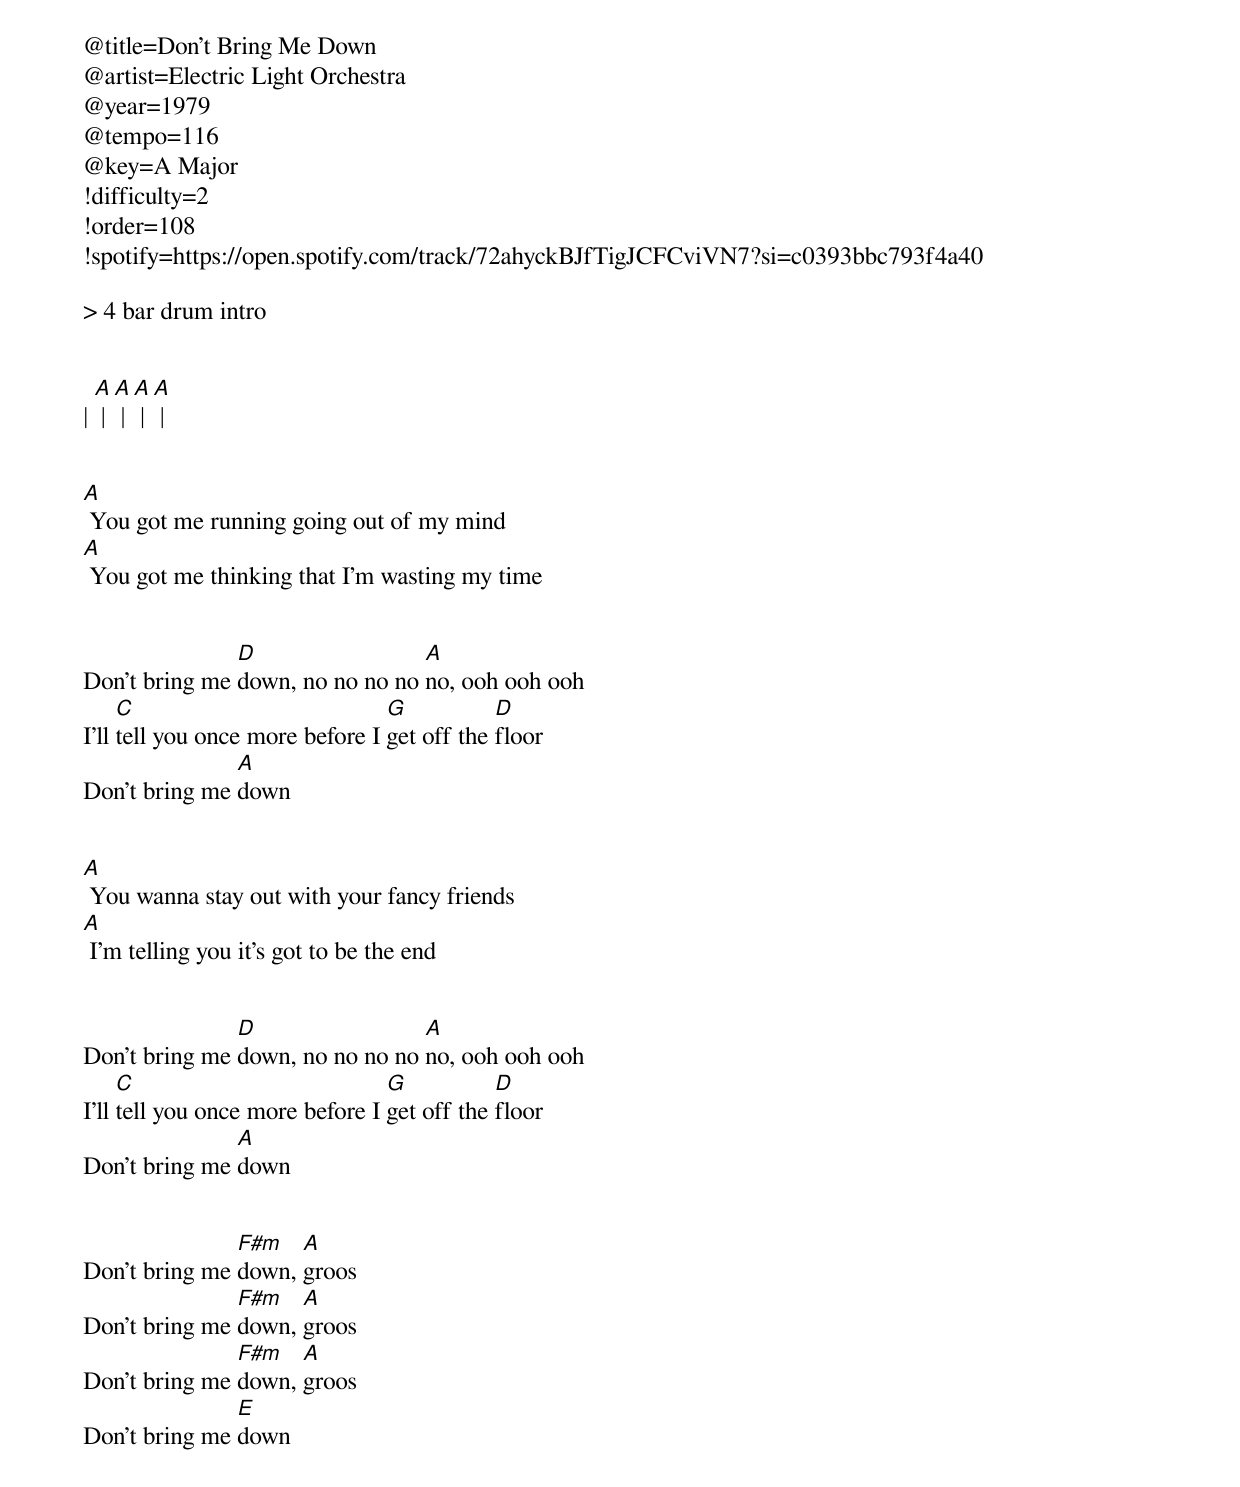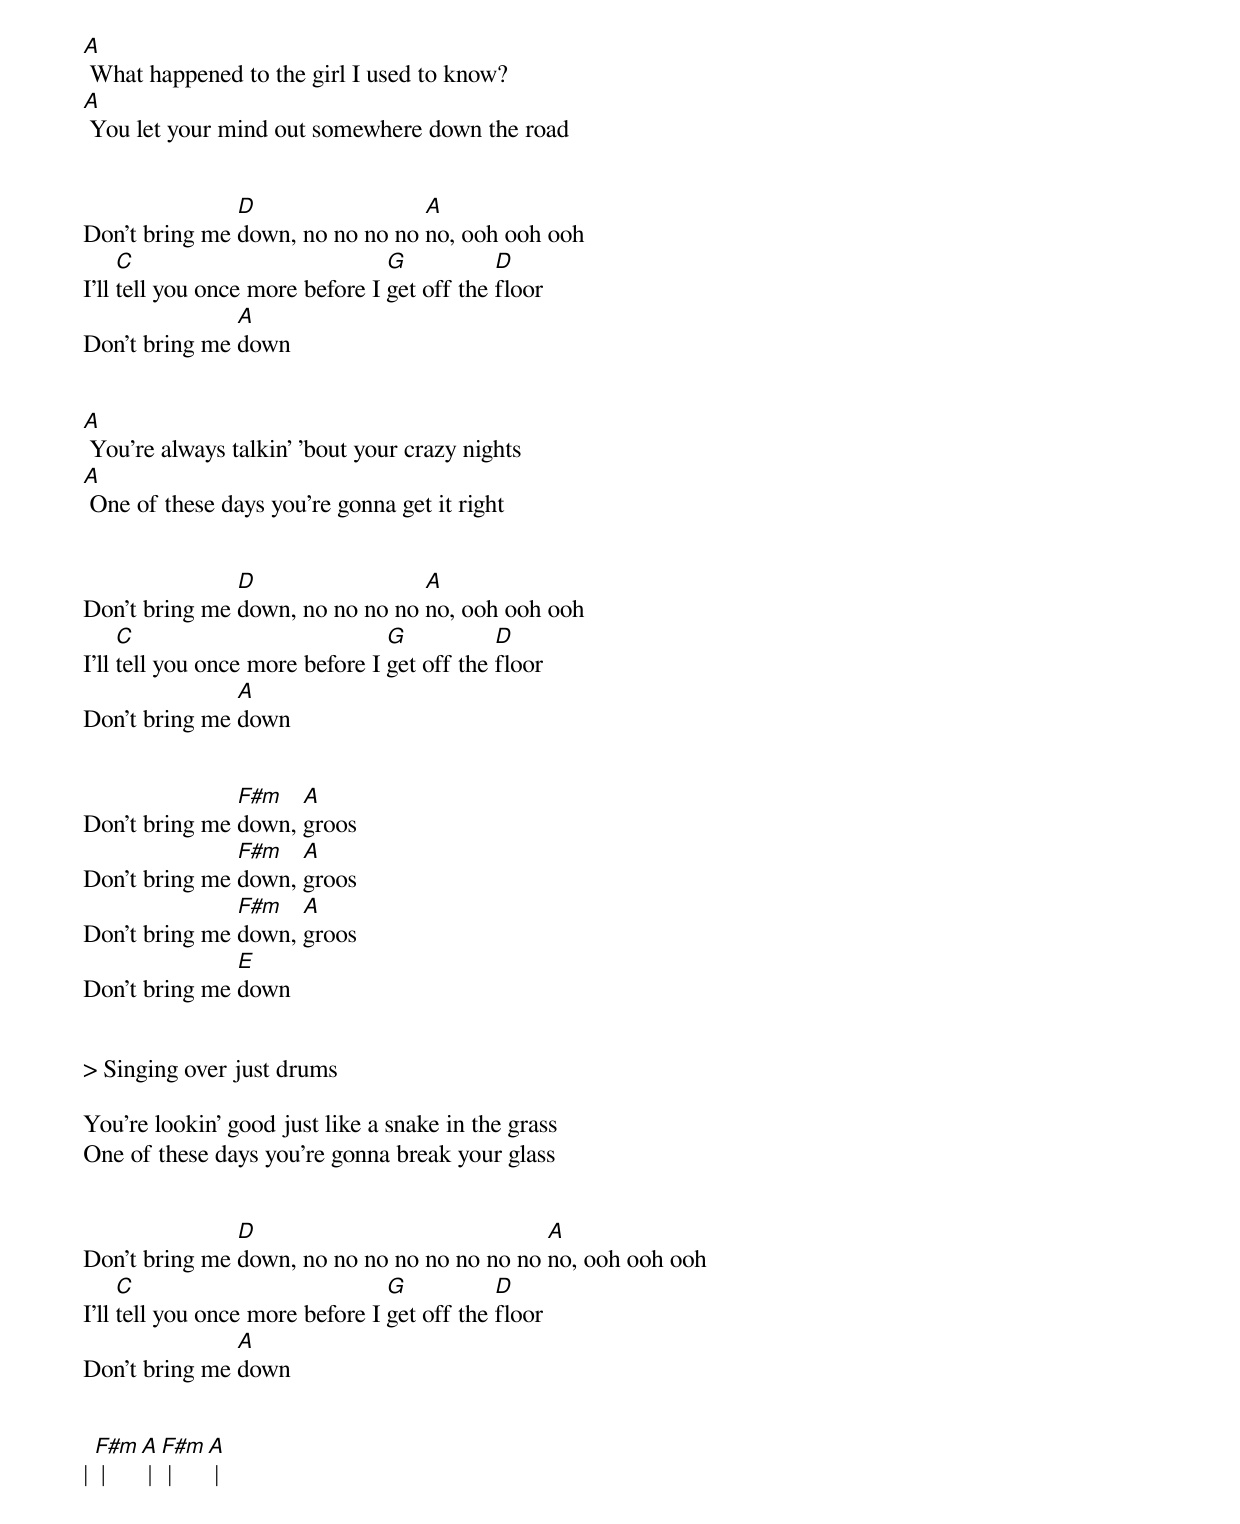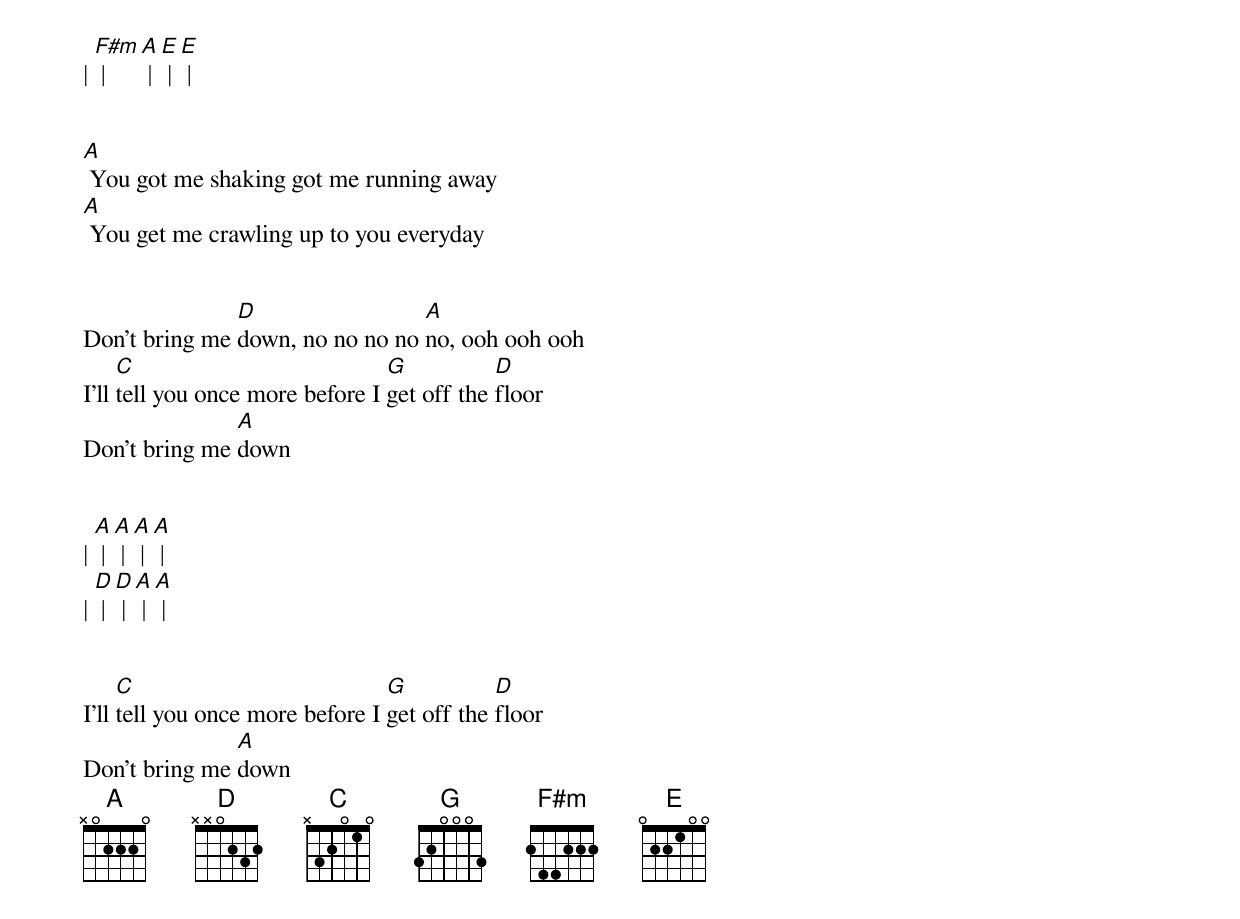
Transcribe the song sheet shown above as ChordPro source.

@title=Don't Bring Me Down
@artist=Electric Light Orchestra
@year=1979
@tempo=116
@key=A Major
!difficulty=2
!order=108
!spotify=https://open.spotify.com/track/72ahyckBJfTigJCFCviVN7?si=c0393bbc793f4a40

> 4 bar drum intro


| [A] | [A] | [A] | [A] |


[A] You got me running going out of my mind
[A] You got me thinking that I'm wasting my time


Don't bring me [D]down, no no no no [A]no, ooh ooh ooh
I'll [C]tell you once more before I [G]get off the [D]floor
Don't bring me [A]down


[A] You wanna stay out with your fancy friends
[A] I'm telling you it's got to be the end


Don't bring me [D]down, no no no no [A]no, ooh ooh ooh
I'll [C]tell you once more before I [G]get off the [D]floor
Don't bring me [A]down


Don't bring me [F#m]down, [A]groos
Don't bring me [F#m]down, [A]groos
Don't bring me [F#m]down, [A]groos
Don't bring me [E]down


[A] What happened to the girl I used to know?
[A] You let your mind out somewhere down the road


Don't bring me [D]down, no no no no [A]no, ooh ooh ooh
I'll [C]tell you once more before I [G]get off the [D]floor
Don't bring me [A]down


[A] You're always talkin' 'bout your crazy nights
[A] One of these days you're gonna get it right


Don't bring me [D]down, no no no no [A]no, ooh ooh ooh
I'll [C]tell you once more before I [G]get off the [D]floor
Don't bring me [A]down


Don't bring me [F#m]down, [A]groos
Don't bring me [F#m]down, [A]groos
Don't bring me [F#m]down, [A]groos
Don't bring me [E]down


> Singing over just drums

You're lookin' good just like a snake in the grass
One of these days you're gonna break your glass


Don't bring me [D]down, no no no no no no no no [A]no, ooh ooh ooh
I'll [C]tell you once more before I [G]get off the [D]floor
Don't bring me [A]down


| [F#m] | [A] | [F#m] | [A] |
| [F#m] | [A] | [E] | [E] |


[A] You got me shaking got me running away
[A] You get me crawling up to you everyday


Don't bring me [D]down, no no no no [A]no, ooh ooh ooh
I'll [C]tell you once more before I [G]get off the [D]floor
Don't bring me [A]down


| [A] | [A] | [A] | [A] |
| [D] | [D] | [A] | [A] |


I'll [C]tell you once more before I [G]get off the [D]floor
Don't bring me [A]down
